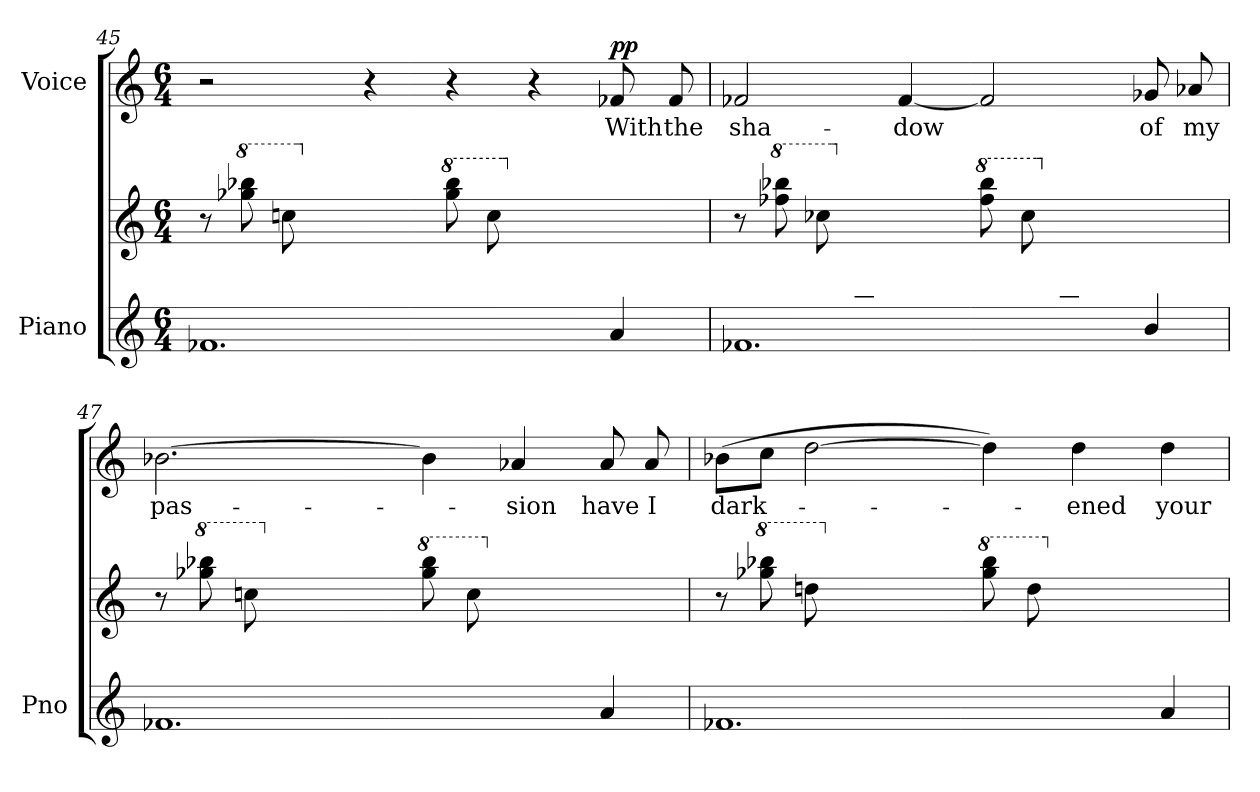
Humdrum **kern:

**kern	**kern	**kern	**text	**dynam
*part2	*part2	*part1	*part1	*part1
*staff3	*staff2	*staff1	*staff1	*staff1
*I"Piano	*	*I"Voice	*	*
*I'Pno	*	*	*	*
*clefG2	*clefG2	*clefG2	*	*
*k[]	*k[]	*k[]	*	*
*M6/4	*M6/4	*M6/4	*	*
=45	=45	=45	=45	=45
*^	*	*	*	*
4.ryy	1.f-X	8r	2r	.	.
*	*	*8va	*	*	*
.	.	(8ggg-X\ 8bbb-X\L	.	.	.
.	.	8cccn\	.	.	.
*	*	*X8va	*	*	*
8gg-X/	.	4.ryy	.	.	.
8ddn/	.	.	4r	.	.
8a-X/J)	.	.	.	.	.
*	*	*8va	*	*	*
4ryy	.	(8ggg-\ 8bbb-\L	4r	.	.
.	.	8ccc\	.	.	.
*	*	*X8va	*	*	*
8gg-/	.	2ryy	4r	.	.
8dd/J	.	.	.	.	.
!	!	!	!	!LO:LY:b	!LO:DY:a
4a-/)	.	.	8f-X/	With	pp
!	!	!	!	!LO:LY:b	!
.	.	.	8f-/	the	.
=46	=46	=46	=46	=46	=46
!	!	!	!	!LO:LY:b	!
4.ryy	1.f-X	8r	2f-X/	sha-	.
*	*	*8va	*	*	*
.	.	(8fff-X\ 8bbb-X\L	.	.	.
.	.	8ccc-X\	.	.	.
*	*	*X8va	*	*	*
8aa-X/	.	4.ryy	.	.	.
!	!	!	!	!LO:LY:b	!
8ddn/	.	.	[4f-/	-dow	.
8b-X/J)	.	.	.	.	.
*	*	*8va	*	*	*
4ryy	.	(8fff-\ 8bbb-\L	2f-/]	.	.
.	.	8ccc-\	.	.	.
*	*	*X8va	*	*	*
8aa-/	.	2ryy	.	.	.
8dd/J	.	.	.	.	.
!	!	!	!	!LO:LY:b	!
4b-/)	.	.	8g-X/	of	.
!	!	!	!	!LO:LY:b	!
.	.	.	8a-X/	my	.
!!LO:LB:g=z
=47	=47	=47	=47	=47	=47
!	!	!	!	!LO:LY:b	!
4.ryy	1.f-X	8r	[2.b-X\	pas-	.
*	*	*8va	*	*	*
.	.	(8ggg-X\ 8bbb-X\L	.	.	.
.	.	8cccn\	.	.	.
*	*	*X8va	*	*	*
8gg-X/	.	4.ryy	.	.	.
8ddn/	.	.	.	.	.
8a-X/J)	.	.	.	.	.
*	*	*8va	*	*	*
4ryy	.	(8ggg-\ 8bbb-\L	4b-\]	.	.
.	.	8ccc\	.	.	.
*	*	*X8va	*	*	*
!	!	!	!	!LO:LY:b	!
8gg-/	.	2ryy	4a-X/	-sion	.
8dd/J	.	.	.	.	.
!	!	!	!	!LO:LY:b	!
4a-/)	.	.	8a-/	have	.
!	!	!	!	!LO:LY:b	!
.	.	.	8a-/	I	.
=48	=48	=48	=48	=48	=48
!	!	!	!	!LO:LY:b	!
4.ryy	1.f-X	8r	(8b-X\L	dark-	.
*	*	*8va	*	*	*
.	.	(8ggg-X\ 8bbb-X\L	8cc\J	.	.
.	.	8dddn\	[2dd\	.	.
*	*	*X8va	*	*	*
8gg-X/	.	4.ryy	.	.	.
8cc/	.	.	.	.	.
8a-X/J)	.	.	.	.	.
*	*	*8va	*	*	*
4ryy	.	(8ggg-\ 8bbb-\L	4dd\])	.	.
.	.	8ddd\	.	.	.
*	*	*X8va	*	*	*
!	!	!	!	!LO:LY:b	!
8gg-/	.	2ryy	4dd\	-ened	.
8cc/J	.	.	.	.	.
!	!	!	!	!LO:LY:b	!
4a-/)	.	.	4dd\	your	.
*v	*v	*	*	*	*
=	=	=	=	=
*-	*-	*-	*-	*-
